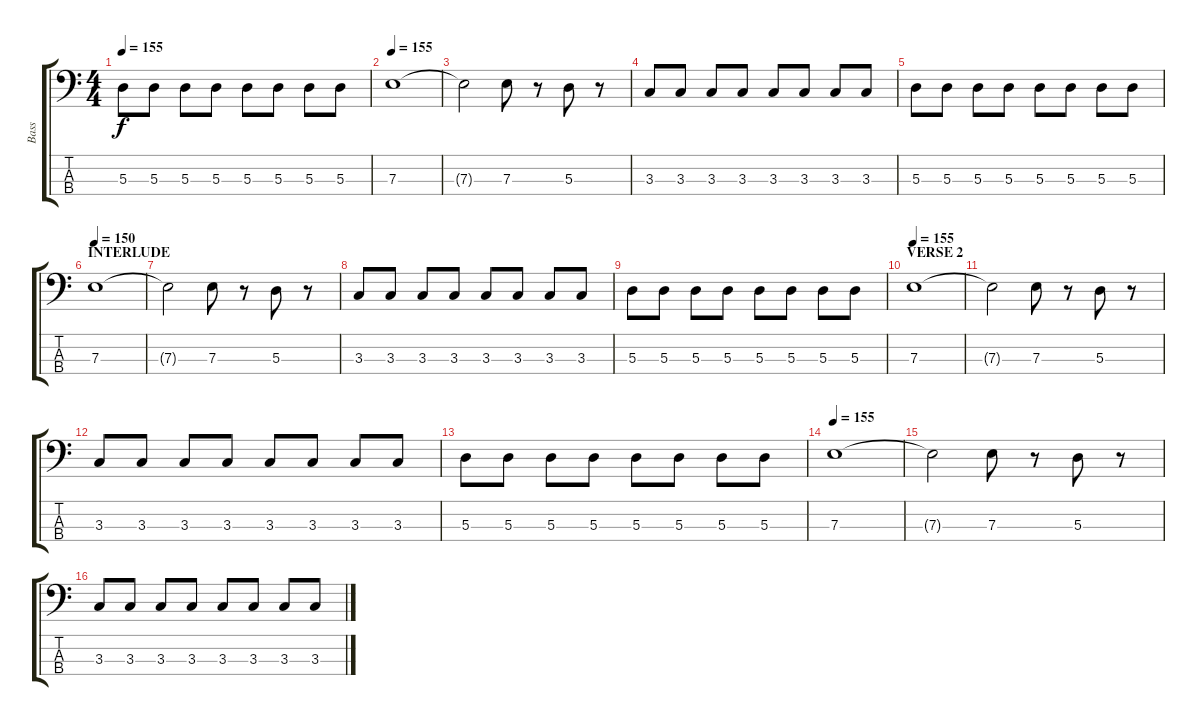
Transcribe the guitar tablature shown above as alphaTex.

\track ("Bass" "Bass") {instrument electricbassfinger}
\staff {score tabs}
\tuning (G2 D2 A1 E1) {hide}
\ts (4 4)
\tempo 155
\clef f4
\ks c
5.3.8{dy f} 5.3.8 5.3.8 5.3.8 5.3.8 5.3.8 5.3.8 5.3.8 |
\tempo 155
7.3.1 |
7.3{t}.2 7.3.8 r.8 5.3.8 r.8 |
3.3.8 3.3.8 3.3.8 3.3.8 3.3.8 3.3.8 3.3.8 3.3.8 |
5.3.8 5.3.8 5.3.8 5.3.8 5.3.8 5.3.8 5.3.8 5.3.8 |
\section ("" "INTERLUDE")
\tempo 150
7.3.1 |
7.3{t}.2 7.3.8 r.8 5.3.8 r.8 |
3.3.8 3.3.8 3.3.8 3.3.8 3.3.8 3.3.8 3.3.8 3.3.8 |
5.3.8 5.3.8 5.3.8 5.3.8 5.3.8 5.3.8 5.3.8 5.3.8 |
\section ("" "VERSE 2")
\tempo 155
7.3.1 |
7.3{t}.2 7.3.8 r.8 5.3.8 r.8 |
3.3.8 3.3.8 3.3.8 3.3.8 3.3.8 3.3.8 3.3.8 3.3.8 |
5.3.8 5.3.8 5.3.8 5.3.8 5.3.8 5.3.8 5.3.8 5.3.8 |
\tempo 155
7.3.1 |
7.3{t}.2 7.3.8 r.8 5.3.8 r.8 |
3.3.8 3.3.8 3.3.8 3.3.8 3.3.8 3.3.8 3.3.8 3.3.8
